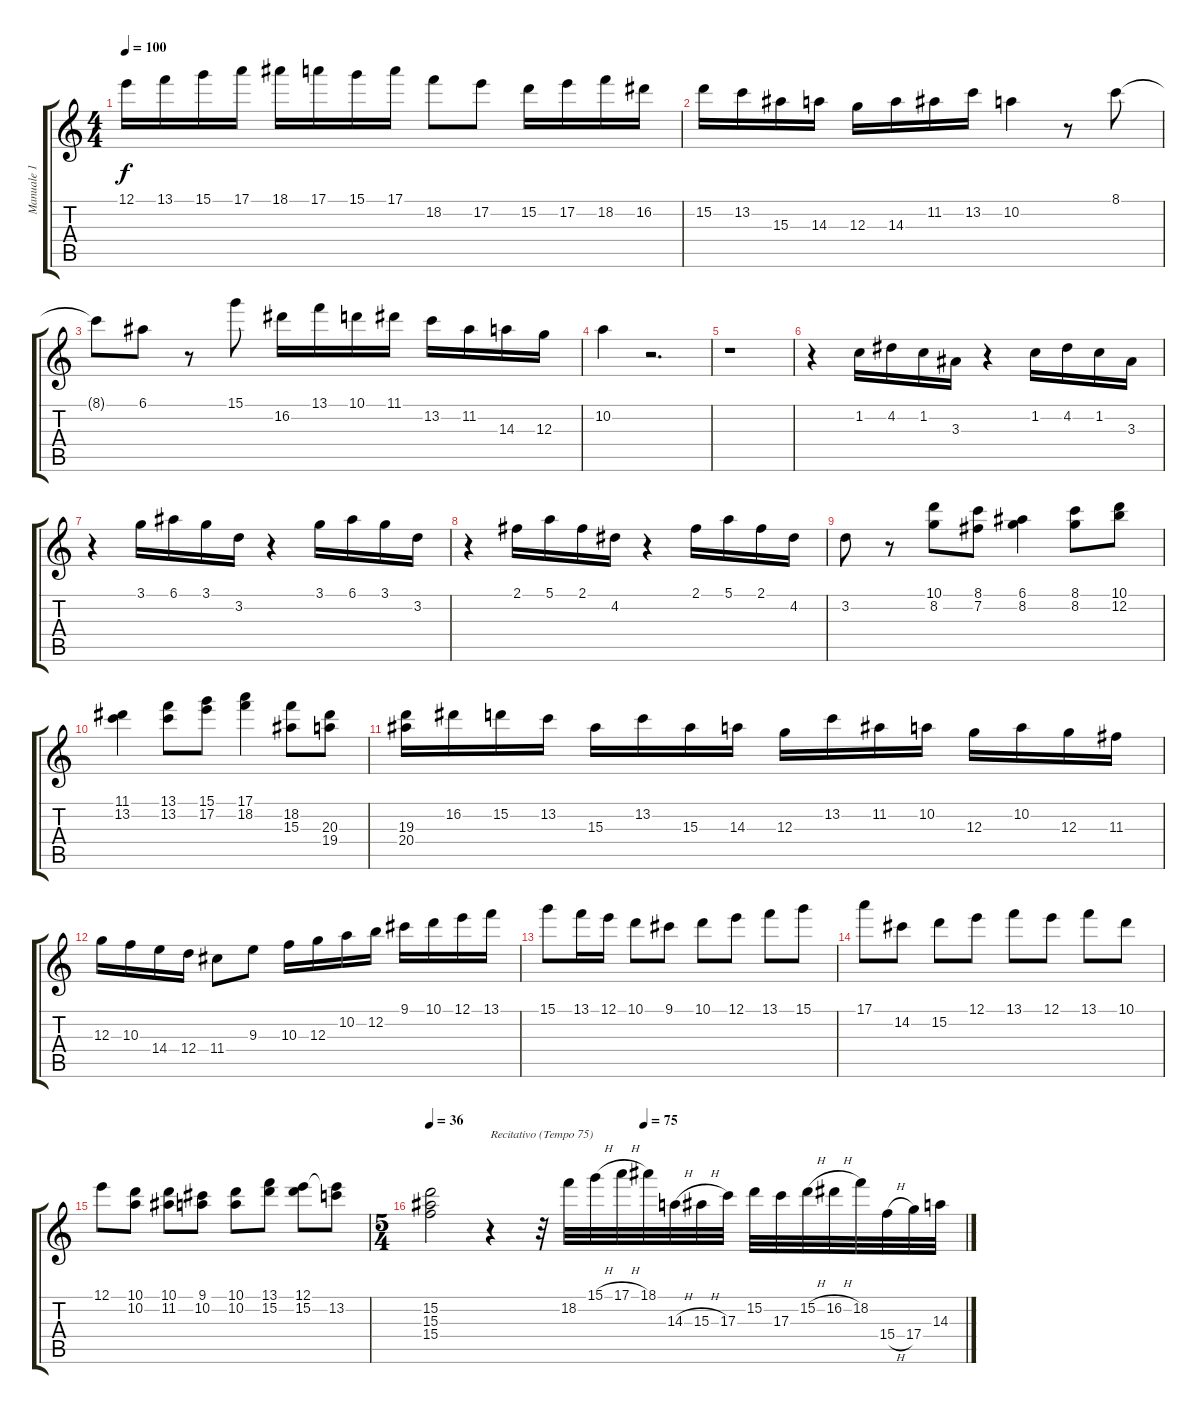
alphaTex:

\track ("Manuale 1" "Manuale 1") {instrument overdrivenguitar}
\staff {score tabs}
\tuning (E4 B3 G3 D3 A2 E2) {hide}
\ts (4 4)
\tempo 100
\clef g2
\ks c
12.1.16{dy f} 13.1.16 15.1.16 17.1.16 18.1.16 17.1.16 15.1.16 17.1.16 18.2.8 17.2.8 15.2.16 17.2.16 18.2.16 16.2.16 |
15.2.16 13.2.16 15.3.16 14.3.16 12.3.16 14.3.16 11.2.16 13.2.16 10.2.4 r.8 8.1.8 |
8.1{t}.8 6.1.8 r.8 15.1.8 16.2.16 13.1.16 10.1.16 11.1.16 13.2.16 11.2.16 14.3.16 12.3.16 |
10.2.4 r.2{d} |
r.1 |
r.4 1.2.16 4.2.16 1.2.16 3.3.16 r.4 1.2.16 4.2.16 1.2.16 3.3.16 |
r.4 3.1.16 6.1.16 3.1.16 3.2.16 r.4 3.1.16 6.1.16 3.1.16 3.2.16 |
r.4 2.1.16 5.1.16 2.1.16 4.2.16 r.4 2.1.16 5.1.16 2.1.16 4.2.16 |
3.2.8 r.8 (10.1 8.2).8 (8.1 7.2).8 (6.1 8.2).4 (8.1 8.2).8 (10.1 12.2).8 |
(11.1 13.2).4 (13.1 13.2).8 (15.1 17.2).8 (17.1 18.2).4 (18.2 15.3).8 (20.3 19.4).8 |
(19.3 20.4).16 16.2.16 15.2.16 13.2.16 15.3.16 13.2.16 15.3.16 14.3.16 12.3.16 13.2.16 11.2.16 10.2.16 12.3.16 10.2.16 12.3.16 11.3.16 |
12.3.16 10.3.16 14.4.16 12.4.16 11.4.8 9.3.8 10.3.16 12.3.16 10.2.16 12.2.16 9.1.16 10.1.16 12.1.16 13.1.16 |
15.1.8 13.1.16 12.1.16 10.1.8 9.1.8 10.1.8 12.1.8 13.1.8 15.1.8 |
17.1.8 14.2.8 15.2.8 12.1.8 13.1.8 12.1.8 13.1.8 10.1.8 |
12.1.8 (10.1 10.2).8 (10.1 11.2).8 (9.1 10.2).8 (10.1 10.2).8 (13.1 15.2).8 (12.1 15.2).8 (12.1{t} 13.2).8 |
\ts (5 4)
\tempo 36
\tempo (75 0.4)
(15.2 15.3 15.4).2 r.4{txt "Recitativo (Tempo 75)"} r.32 18.2.32 15.1{h}.32 17.1{h}.32 18.1.32 14.3{h}.32 15.3{h}.32 17.3.32 15.2.32 17.3.32 15.2{h}.32 16.2{h}.32 18.2.32 15.4{h}.32 17.4.32 14.3.32
